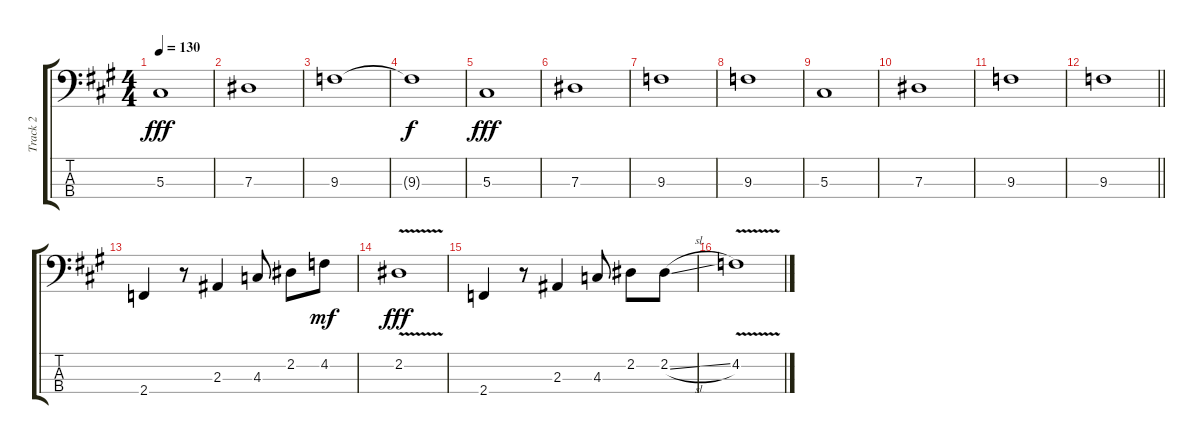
\track ("Track 2" "Track 2") {instrument electricbassfinger}
\staff {score tabs}
\tuning (Gb2 Db2 Ab1 Eb1) {hide}
\ts (4 4)
\tempo 130
\clef f4
\ks a
5.3.1{dy fff} |
7.3.1 |
9.3.1 |
9.3{t}.1{dy f} |
5.3.1{dy fff} |
7.3.1 |
9.3.1 |
9.3.1 |
5.3.1 |
7.3.1 |
9.3.1 |
\barLineRight lightlight
9.3.1 |
2.4.4 r.8 2.3.4 4.3.8 2.2.8 4.2.8{dy mf} |
2.2{v}.1{dy fff} |
2.4.4 r.8 2.3.4 4.3.8 2.2.8 2.2{sl}.8 |
4.2{v}.1
